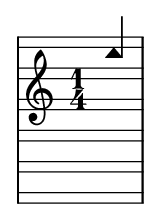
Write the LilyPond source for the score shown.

\version "2.14.0"

\header {
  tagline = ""
}

\paper {
  #(set-paper-size "a10")
}

%Customizing note head stencils based on pitch
%Defining stencils

upTriangle =
#(ly:make-stencil 
	(list 'embedded-ps
    "gsave
      currentpoint translate
      newpath
      -.1875 -.5 moveto
      .65625 .5 lineto
      1.5 -.5 lineto
      closepath
      fill
      grestore" )
    (cons -.1875 1.5)
    (cons -.5 .5)
)

downTriangle =
#(ly:make-stencil 
	(list 'embedded-ps
    "gsave
      currentpoint translate

      newpath
      .08 .34 moveto
      .65625 -.4 lineto
      1.2325 .34 lineto
      closepath
      0.12 setlinewidth
      stroke      

      newpath
      -.0775 .43 moveto
      .65625 -.43 lineto
      1.39 .43 lineto
      closepath
      0.1 setlinewidth
      stroke      
	  
	  newpath
      -.1675 .48 moveto
      .65625 -.48 lineto
      1.48 .48 lineto
      closepath
      0.04 setlinewidth
      stroke

      grestore" )
    (cons -.1875 1.5)
    (cons -.5 .5)
)

upTriLgr = 
#(ly:make-stencil 
	(list 'embedded-ps
    "gsave
      currentpoint translate
      newpath
      -.1875 -.5 moveto
      .65625 .5 lineto
      1.5 -.5 lineto
      closepath
      fill
	  newpath
	  -.5 0 moveto
	  1.8 0 lineto
      closepath
      .19 setlinewidth
      stroke  
      grestore" )
    (cons -.1875 1.5)
    (cons -.5 .5)
)

downTriLgr =
#(ly:make-stencil 
	(list 'embedded-ps
    "gsave
      currentpoint translate
      newpath
      .08 .34 moveto
      .65625 -.4 lineto
      1.2325 .34 lineto
      closepath
      0.12 setlinewidth
      stroke      
      newpath
      -.0775 .43 moveto
      .65625 -.43 lineto
      1.39 .43 lineto
      closepath
      0.1 setlinewidth
      stroke      
	  newpath
      -.1675 .48 moveto
      .65625 -.48 lineto
      1.48 .48 lineto
      closepath
      0.04 setlinewidth
      stroke
	  newpath
	  -.5 0 moveto
	  1.8 0 lineto
      closepath
      .19 setlinewidth
      stroke  
      grestore" )
    (cons -.1875 1.5)
    (cons -.5 .5)
)

%Based on the pitch's semitone, which note head
#(define (semitone-to-stencil semitone)
         (let ((s (modulo semitone 12)))
         	(case s
		((11) upTriLgr)
		((0) downTriLgr)
		(else (if (= (remainder semitone 2) 0) downTriangle upTriangle))
	))
)

%Get the pitch from the grob, convert to semitone, and send it on
#(define (stencil-notehead grob)
   (semitone-to-stencil 
	 (ly:pitch-semitones (ly:event-property (event-cause grob) 'pitch))))


%Begin stem attachment adjustment code
%Assign stem attachment values to variables

upTriUpStem 	= #'(1 . -1)
upTridownStem 	= #'(1 . .9)
downTriUpStem	= #'(1 . .9)
downTriDownStem	= #'(1 . -1)

%Based on the pitch, is the stem up or down, 
%Then based on pitch is the note head an up or down triangle

#(define (pitch-to-stem pitch stemdir)
	(if (= (modulo (ly:pitch-semitones pitch) 2) 1) 
		(if (= UP stemdir) upTriUpStem upTridownStem)		
		(if (= DOWN stemdir) downTriDownStem downTriUpStem)
	)
)

%Get the stem from notehead grob
#(define (notehead-get-notecolumn nhgrob)
   (ly:grob-parent nhgrob X))

#(define (notehead-get-stem nhgrob)
   (let ((notecolumn (notehead-get-notecolumn nhgrob)))
     (ly:grob-object notecolumn 'stem)))

%Get the pitch and stem direction from the grob and send it on
#(define (stem-adjuster nhgrob)
	(pitch-to-stem
	    (ly:event-property (event-cause nhgrob) 'pitch) 
		(ly:grob-property (notehead-get-stem nhgrob) 'direction) ))

%Begin double-stem for half note code
#(define (doubleStemmer grob)
   (if (= 1 (ly:grob-property grob 'duration-log))

		(ly:stencil-combine-at-edge
              (ly:stem::print grob)
              X
              (- (ly:grob-property grob 'direction))
              (ly:stem::print grob)
              -.42 0) ;; note: use .15 for other side

		(ly:stem::print grob)
	)
)

%End customization scripts


upTriangleEmpty =
#(ly:make-stencil 
	(list 'embedded-ps
    "gsave
      currentpoint translate
      newpath
      -.1875 -.5 moveto
      .65625 .5 lineto
      1.5 -.5 lineto
      closepath
      0.19 setlinewidth
      stroke
      grestore" )
    (cons -.1875 1.5)
    (cons -.5 .5)
)

upTriangleFull =
#(ly:make-stencil 
	(list 'embedded-ps
    "gsave
      currentpoint translate
      newpath
      -.1875 -.5 moveto
      .65625 .5 lineto
      1.5 -.5 lineto
      closepath
      fill
      grestore" )
    (cons -.1875 1.5)
    (cons -.5 .5)
)

downTriangleEmpty =
#(ly:make-stencil 
	(list 'embedded-ps
    "gsave
      currentpoint translate

      newpath
      .08 .34 moveto
      .65625 -.4 lineto
      1.2325 .34 lineto
      closepath
      0.12 setlinewidth
      stroke      

      newpath
      -.0775 .43 moveto
      .65625 -.43 lineto
      1.39 .43 lineto
      closepath
      0.1 setlinewidth
      stroke      
	  
	  newpath
      -.1675 .48 moveto
      .65625 -.48 lineto
      1.48 .48 lineto
      closepath
      0.04 setlinewidth
      stroke

      grestore" )
    (cons -.1875 1.5)
    (cons -.5 .5)
)

downTriangleFull =
#(ly:make-stencil 
	(list 'embedded-ps
    "gsave
      currentpoint translate

      newpath
      .08 .34 moveto
      .65625 -.4 lineto
      1.2325 .34 lineto
      closepath
      0.12 setlinewidth
      stroke      

      newpath
      -.0775 .43 moveto
      .65625 -.43 lineto
      1.39 .43 lineto
      closepath
      0.1 setlinewidth
      stroke      
	  
	  newpath
      -.1675 .48 moveto
      .65625 -.48 lineto
      1.48 .48 lineto
      closepath
      fill

      grestore" )
    (cons -.1875 1.5)
    (cons -.5 .5)
)

upTriLgr = 
#(ly:make-stencil 
	(list 'embedded-ps
    "gsave
      currentpoint translate
      newpath
      -.1875 -.5 moveto
      .65625 .5 lineto
      1.5 -.5 lineto
      closepath
      0.19 setlinewidth
      stroke
	  newpath
	  -.5 0 moveto
	  1.8 0 lineto
      closepath
      .19 setlinewidth
      stroke  
      grestore" )
    (cons -.1875 1.5)
    (cons -.5 .5)
)

downTriLgr =
#(ly:make-stencil 
	(list 'embedded-ps
    "gsave
      currentpoint translate
      newpath
      .08 .34 moveto
      .65625 -.4 lineto
      1.2325 .34 lineto
      closepath
      0.12 setlinewidth
      stroke      
      newpath
      -.0775 .43 moveto
      .65625 -.43 lineto
      1.39 .43 lineto
      closepath
      0.1 setlinewidth
      stroke      
	  newpath
      -.1675 .48 moveto
      .65625 -.48 lineto
      1.48 .48 lineto
      closepath
      0.04 setlinewidth
      stroke
	  newpath
	  -.5 0 moveto
	  1.8 0 lineto
      closepath
      .19 setlinewidth
      stroke  
      grestore" )
    (cons -.1875 1.5)
    (cons -.5 .5)
)

%Based on the pitch's semitone, which note head
#(define (semitone-to-stencil semitone)
         (let ((s (modulo semitone 12)))
         	(case s
		((11) upTriLgr)
		((0) downTriLgr)
                ((2 4) downTriangleEmpty)
                ((5 7 9) upTriangleEmpty)
                ((1 3) upTriangleFull)
                ((6 8 10) downTriangleFull)
	))
)

%Get the pitch from the grob, convert to semitone, and send it on
#(define (stencil-notehead grob)
   (semitone-to-stencil 
	 (ly:pitch-semitones (ly:event-property (event-cause grob) 'pitch))))


%Begin stem attachment adjustment code
%Assign stem attachment values to variables

upTriUpStem 	= #'(1 . -1)
upTridownStem 	= #'(1 . .9)
downTriUpStem	= #'(1 . .9)
downTriDownStem	= #'(1 . -1)

%Based on the pitch, is the stem up or down, 
%Then based on pitch is the note head an up or down triangle

#(define (pitch-to-stem pitch stemdir)
	(if (= (modulo (ly:pitch-semitones pitch) 2) 1) 
		(if (= UP stemdir) upTriUpStem upTridownStem)		
		(if (= DOWN stemdir) downTriDownStem downTriUpStem)
	)
)

%Get the stem from notehead grob
#(define (notehead-get-notecolumn nhgrob)
   (ly:grob-parent nhgrob X))

#(define (notehead-get-stem nhgrob)
   (let ((notecolumn (notehead-get-notecolumn nhgrob)))
     (ly:grob-object notecolumn 'stem)))

%Get the pitch and stem direction from the grob and send it on
#(define (stem-adjuster nhgrob)
	(pitch-to-stem
	    (ly:event-property (event-cause nhgrob) 'pitch) 
		(ly:grob-property (notehead-get-stem nhgrob) 'direction) ))

%Begin double-stem for half note code
#(define (doubleStemmer grob)
   (if (= 1 (ly:grob-property grob 'duration-log))

		(ly:stencil-combine-at-edge
              (ly:stem::print grob)
              X
              (- (ly:grob-property grob 'direction))
              (ly:stem::print grob)
              -.42 0) ;; note: use .15 for other side

		(ly:stem::print grob)
	)
)

%End customization scripts

down = {
      \override Stem #'direction = #DOWN     
}

up = {
      \override Stem #'direction = #UP
}

nl = {
      \once \override Score.RehearsalMark #'transparent = ##t
      \mark "C"
}

tn = {
  \override Staff.StaffSymbol #'line-positions = #'(10 8 4 2 -2 -4 -8 -10 -14 -16 -20 -22)
  \override NoteHead #'stem-attachment = #stem-adjuster
  \override NoteHead #'stencil = #stencil-notehead
  \override Stem #'stencil = #doubleStemmer
}

notes = \relative c {
      \time 1/4
      \autoBeamOff

      \up
      cis'''4
}

\new Staff \with {
  \remove "Accidental_engraver"
  \remove "Key_engraver" 
  staffLineLayoutFunction = #(lambda (p) (floor (/ (+ (ly:pitch-semitones p) 1) 2)))
  middleCPosition = #-6
  clefGlyph = #"clefs.G"
  clefPosition = #(+ -6 4)
}
{
  \tn
  \notes 
}


